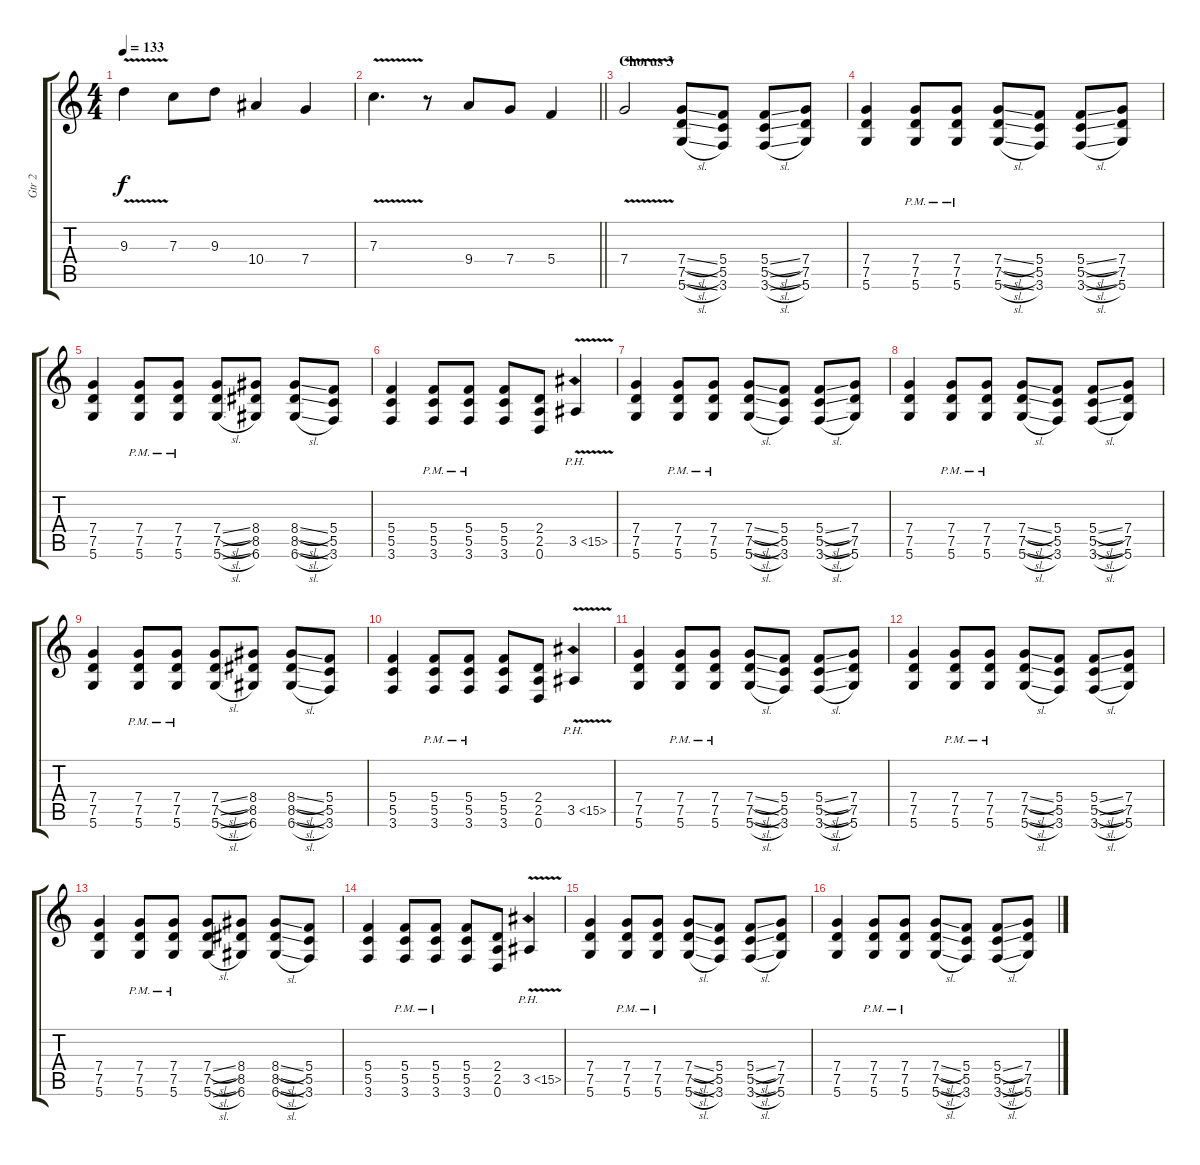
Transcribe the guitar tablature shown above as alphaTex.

\track ("Gtr 2" "Gtr 2") {instrument distortionguitar}
\staff {score tabs}
\tuning (D4 A3 F3 C3 G2 D2) {hide}
\ts (4 4)
\tempo 133
\clef g2
\ks c
9.3{v}.4{dy f} 7.3.8 9.3.8 10.4.4 7.4.4 |
\barLineRight lightlight
7.3{v}.4{d} r.8 9.4.8 7.4.8 5.4.4 |
\section ("" "Chorus 3")
7.4{v}.2 (7.4{sl} 7.5{sl} 5.6{sl}).8 (5.4 5.5 3.6).8 (5.4{sl} 5.5{sl} 3.6{sl}).8 (7.4 7.5 5.6).8 |
(7.4 7.5 5.6).4 (7.4{pm} 7.5{pm} 5.6{pm}).8 (7.4{pm} 7.5{pm} 5.6{pm}).8 (7.4{sl} 7.5{sl} 5.6{sl}).8 (5.4 5.5 3.6).8 (5.4{sl} 5.5{sl} 3.6{sl}).8 (7.4 7.5 5.6).8 |
(7.4 7.5 5.6).4 (7.4{pm} 7.5{pm} 5.6{pm}).8 (7.4{pm} 7.5{pm} 5.6{pm}).8 (7.4{sl} 7.5{sl} 5.6{sl}).8 (8.4 8.5 6.6).8 (8.4{sl} 8.5{sl} 6.6{sl}).8 (5.4 5.5 3.6).8 |
(5.4 5.5 3.6).4 (5.4{pm} 5.5{pm} 3.6{pm}).8 (5.4{pm} 5.5{pm} 3.6{pm}).8 (5.4 5.5 3.6).8 (2.4 2.5 0.6).8 3.5{ph 12 v}.4 |
(7.4 7.5 5.6).4 (7.4{pm} 7.5{pm} 5.6{pm}).8 (7.4{pm} 7.5{pm} 5.6{pm}).8 (7.4{sl} 7.5{sl} 5.6{sl}).8 (5.4 5.5 3.6).8 (5.4{sl} 5.5{sl} 3.6{sl}).8 (7.4 7.5 5.6).8 |
(7.4 7.5 5.6).4 (7.4{pm} 7.5{pm} 5.6{pm}).8 (7.4{pm} 7.5{pm} 5.6{pm}).8 (7.4{sl} 7.5{sl} 5.6{sl}).8 (5.4 5.5 3.6).8 (5.4{sl} 5.5{sl} 3.6{sl}).8 (7.4 7.5 5.6).8 |
(7.4 7.5 5.6).4 (7.4{pm} 7.5{pm} 5.6{pm}).8 (7.4{pm} 7.5{pm} 5.6{pm}).8 (7.4{sl} 7.5{sl} 5.6{sl}).8 (8.4 8.5 6.6).8 (8.4{sl} 8.5{sl} 6.6{sl}).8 (5.4 5.5 3.6).8 |
(5.4 5.5 3.6).4 (5.4{pm} 5.5{pm} 3.6{pm}).8 (5.4{pm} 5.5{pm} 3.6{pm}).8 (5.4 5.5 3.6).8 (2.4 2.5 0.6).8 3.5{ph 12 v}.4 |
(7.4 7.5 5.6).4 (7.4{pm} 7.5{pm} 5.6{pm}).8 (7.4{pm} 7.5{pm} 5.6{pm}).8 (7.4{sl} 7.5{sl} 5.6{sl}).8 (5.4 5.5 3.6).8 (5.4{sl} 5.5{sl} 3.6{sl}).8 (7.4 7.5 5.6).8 |
(7.4 7.5 5.6).4 (7.4{pm} 7.5{pm} 5.6{pm}).8 (7.4{pm} 7.5{pm} 5.6{pm}).8 (7.4{sl} 7.5{sl} 5.6{sl}).8 (5.4 5.5 3.6).8 (5.4{sl} 5.5{sl} 3.6{sl}).8 (7.4 7.5 5.6).8 |
(7.4 7.5 5.6).4 (7.4{pm} 7.5{pm} 5.6{pm}).8 (7.4{pm} 7.5{pm} 5.6{pm}).8 (7.4{sl} 7.5{sl} 5.6{sl}).8 (8.4 8.5 6.6).8 (8.4{sl} 8.5{sl} 6.6{sl}).8 (5.4 5.5 3.6).8 |
(5.4 5.5 3.6).4 (5.4{pm} 5.5{pm} 3.6{pm}).8 (5.4{pm} 5.5{pm} 3.6{pm}).8 (5.4 5.5 3.6).8 (2.4 2.5 0.6).8 3.5{ph 12 v}.4 |
(7.4 7.5 5.6).4 (7.4{pm} 7.5{pm} 5.6{pm}).8 (7.4{pm} 7.5{pm} 5.6{pm}).8 (7.4{sl} 7.5{sl} 5.6{sl}).8 (5.4 5.5 3.6).8 (5.4{sl} 5.5{sl} 3.6{sl}).8 (7.4 7.5 5.6).8 |
(7.4 7.5 5.6).4 (7.4{pm} 7.5{pm} 5.6{pm}).8 (7.4{pm} 7.5{pm} 5.6{pm}).8 (7.4{sl} 7.5{sl} 5.6{sl}).8 (5.4 5.5 3.6).8 (5.4{sl} 5.5{sl} 3.6{sl}).8 (7.4 7.5 5.6).8
